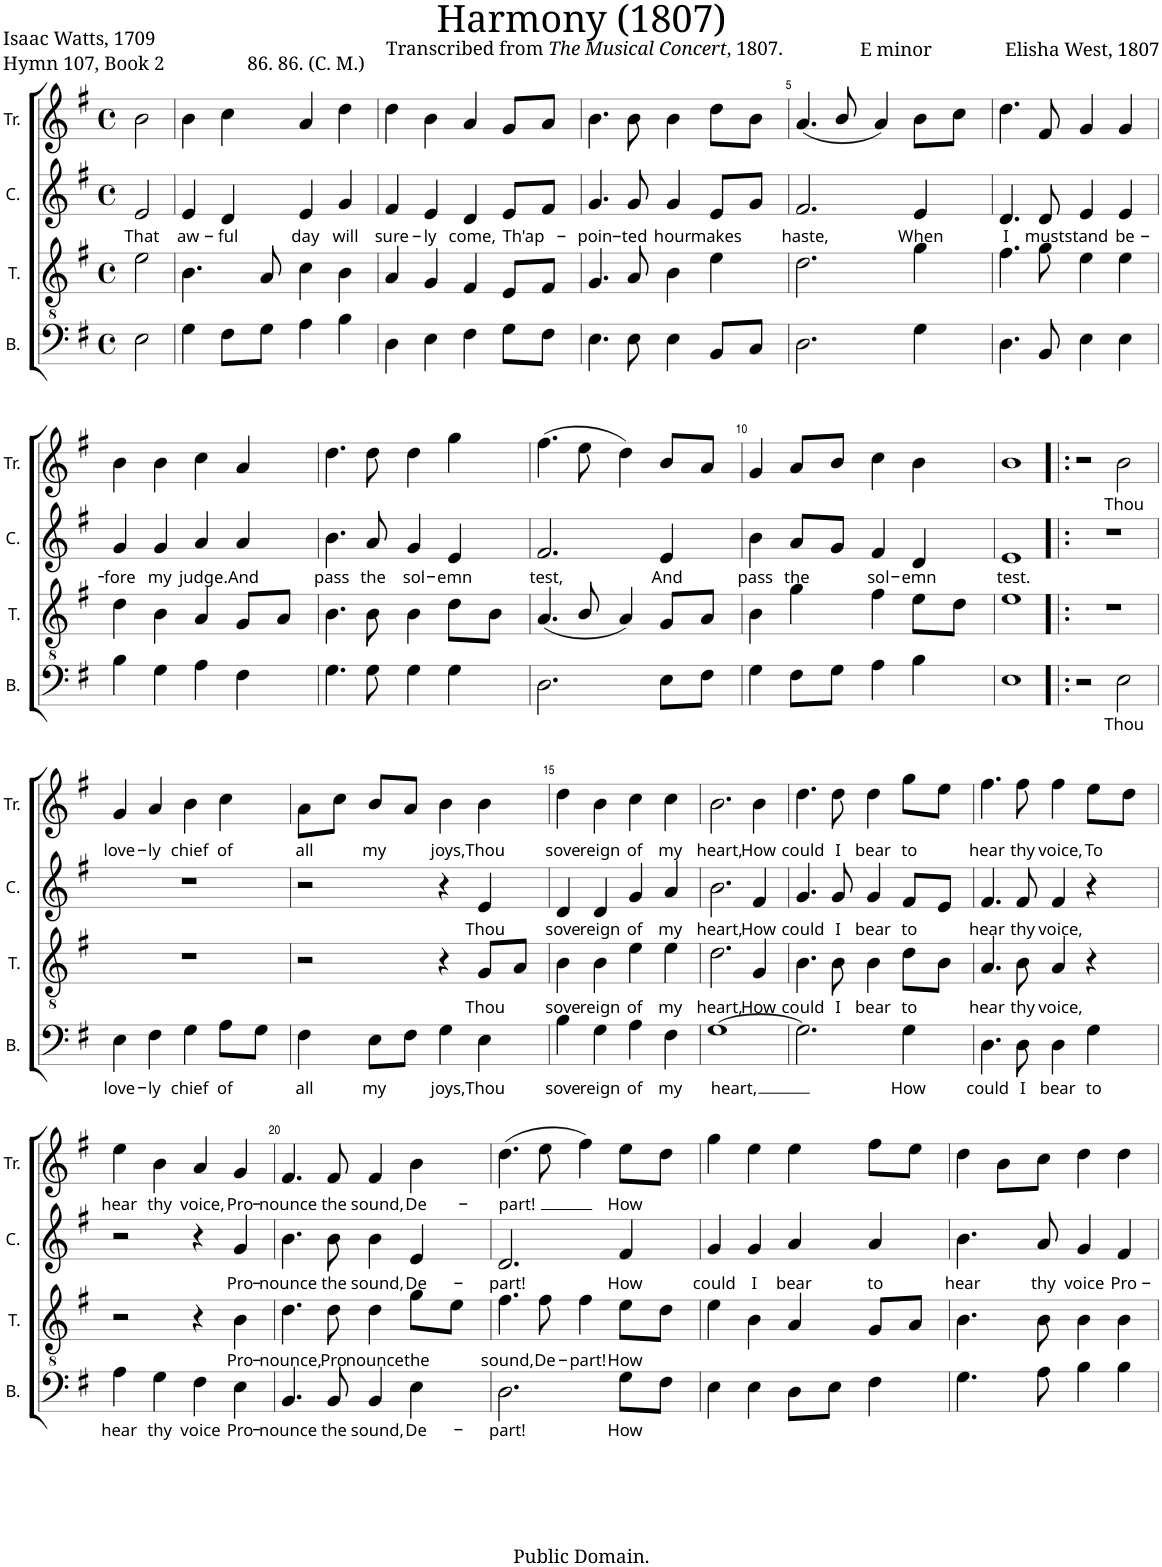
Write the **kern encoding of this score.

**kern	**text	**kern	**text	**kern	**text	**kern	**text
*part4	*part4	*part3	*part3	*part2	*part2	*part1	*part1
*staff4	*staff4	*staff3	*staff3	*staff2	*staff2	*staff1	*staff1
*I"B.	*	*I"T.	*	*I"C.	*	*I"Tr.	*
*I'B.	*	*I'T.	*	*I'C.	*	*I'Tr.	*
*clefF4	*	*clefGv2	*	*clefG2	*	*clefG2	*
*k[f#]	*	*k[f#]	*	*k[f#]	*	*k[f#]	*
*M4/4	*	*M4/4	*	*M4/4	*	*M4/4	*
*met(c)	*	*met(c)	*	*met(c)	*	*met(c)	*
=1	=1	=1	=1	=1	=1	=1	=1
!	!	!	!	!	!LO:LY:b	!	!
2E\	.	2e\	.	2e/	That	2b\	.
=2	=2	=2	=2	=2	=2	=2	=2
!	!	!	!	!	!LO:LY:b	!	!
4G\	.	4.B\	.	4e/	aw-	4b\	.
!	!	!	!	!	!LO:LY:b	!	!
8F#\L	.	.	.	4d/	-ful	4cc\	.
8G\J	.	8A/	.	.	.	.	.
!	!	!	!	!	!LO:LY:b	!	!
4A\	.	4c\	.	4e/	day	4a/	.
!	!	!	!	!	!LO:LY:b	!	!
4B\	.	4B\	.	4g/	will	4dd\	.
=3	=3	=3	=3	=3	=3	=3	=3
!	!	!	!	!	!LO:LY:b	!	!
4D\	.	4A/	.	4f#/	sure-	4dd\	.
!	!	!	!	!	!LO:LY:b	!	!
4E\	.	4G/	.	4e/	-ly	4b\	.
!	!	!	!	!	!LO:LY:b	!	!
4F#\	.	4F#/	.	4d/	come,	4a/	.
!	!	!	!	!	!LO:LY:b	!	!
8G\L	.	8E/L	.	8e/L	Th'ap-	8g/L	.
8F#\J	.	8F#/J	.	8f#/J	.	8a/J	.
=4	=4	=4	=4	=4	=4	=4	=4
!	!	!	!	!	!LO:LY:b	!	!
4.E\	.	4.G/	.	4.g/	-poin-	4.b\	.
!	!	!	!	!	!LO:LY:b	!	!
8E\	.	8A/	.	8g/	-ted	8b\	.
!	!	!	!	!	!LO:LY:b	!	!
4E\	.	4B\	.	4g/	hour	4b\	.
!	!	!	!	!	!LO:LY:b	!	!
8BB/L	.	4e\	.	8e/L	makes	8dd\L	.
8C/J	.	.	.	8g/J	.	8b\J	.
=5	=5	=5	=5	=5	=5	=5	=5
!	!	!	!	!	!LO:LY:b	!	!
2.D\	.	2.d\	.	2.f#/	haste,	(4.a/	.
.	.	.	.	.	.	8b/	.
.	.	.	.	.	.	4a/)	.
!	!	!	!	!	!LO:LY:b	!	!
4G\	.	4g\	.	4e/	When	8b\L	.
.	.	.	.	.	.	8cc\J	.
=6	=6	=6	=6	=6	=6	=6	=6
!	!	!	!	!	!LO:LY:b	!	!
4.D\	.	4.f#\	.	4.d/	I	4.dd\	.
!	!	!	!	!	!LO:LY:b	!	!
8BB/	.	8g\	.	8d/	must	8f#/	.
!	!	!	!	!	!LO:LY:b	!	!
4E\	.	4e\	.	4e/	stand	4g/	.
!	!	!	!	!	!LO:LY:b	!	!
4E\	.	4e\	.	4e/	be-	4g/	.
!!LO:LB:g=z
=7	=7	=7	=7	=7	=7	=7	=7
!	!	!	!	!	!LO:LY:b	!	!
4B\	.	4d\	.	4g/	-fore	4b\	.
!	!	!	!	!	!LO:LY:b	!	!
4G\	.	4B\	.	4g/	my	4b\	.
!	!	!	!	!	!LO:LY:b	!	!
4A\	.	4A/	.	4a/	judge.	4cc\	.
!	!	!	!	!	!LO:LY:b	!	!
4F#\	.	8G/L	.	4a/	And	4a/	.
.	.	8A/J	.	.	.	.	.
=8	=8	=8	=8	=8	=8	=8	=8
!	!	!	!	!	!LO:LY:b	!	!
4.G\	.	4.B\	.	4.b\	pass	4.dd\	.
!	!	!	!	!	!LO:LY:b	!	!
8G\	.	8B\	.	8a/	the	8dd\	.
!	!	!	!	!	!LO:LY:b	!	!
4G\	.	4B\	.	4g/	sol-	4dd\	.
!	!	!	!	!	!LO:LY:b	!	!
4G\	.	8d\L	.	4e/	-emn	4gg\	.
.	.	8B\J	.	.	.	.	.
=9	=9	=9	=9	=9	=9	=9	=9
!	!	!	!	!	!LO:LY:b	!	!
2.D\	.	(4.A/	.	2.f#/	test,	(4.ff#\	.
.	.	8B/	.	.	.	8ee\	.
.	.	4A/)	.	.	.	4dd\)	.
!	!	!	!	!	!LO:LY:b	!	!
8E\L	.	8G/L	.	4e/	And	8b/L	.
8F#\J	.	8A/J	.	.	.	8a/J	.
=10	=10	=10	=10	=10	=10	=10	=10
!	!	!	!	!	!LO:LY:b	!	!
4G\	.	4B\	.	4b\	pass	4g/	.
!	!	!	!	!	!LO:LY:b	!	!
8F#\L	.	4g\	.	8a/L	the	8a/L	.
8G\J	.	.	.	8g/J	.	8b/J	.
!	!	!	!	!	!LO:LY:b	!	!
4A\	.	4f#\	.	4f#/	sol-	4cc\	.
!	!	!	!	!	!LO:LY:b	!	!
4B\	.	8e\L	.	4d/	-emn	4b\	.
.	.	8d\J	.	.	.	.	.
=11	=11	=11	=11	=11	=11	=11	=11
!	!	!	!	!	!LO:LY:b	!	!
1E	.	1e	.	1e	test.	1b	.
=12!|:	=12!|:	=12!|:	=12!|:	=12!|:	=12!|:	=12!|:	=12!|:
2r	.	1r	.	1r	.	2r	.
!	!LO:LY:b	!	!	!	!	!	!LO:LY:b
2E\	Thou	.	.	.	.	2b\	Thou
!!LO:LB:g=z
=13	=13	=13	=13	=13	=13	=13	=13
!	!LO:LY:b	!	!	!	!	!	!LO:LY:b
4E\	love-	1r	.	1r	.	4g/	love-
!	!LO:LY:b	!	!	!	!	!	!LO:LY:b
4F#\	-ly	.	.	.	.	4a/	-ly
!	!LO:LY:b	!	!	!	!	!	!LO:LY:b
4G\	chief	.	.	.	.	4b\	chief
!	!LO:LY:b	!	!	!	!	!	!LO:LY:b
8A\L	of	.	.	.	.	4cc\	of
8G\J	.	.	.	.	.	.	.
=14	=14	=14	=14	=14	=14	=14	=14
!	!LO:LY:b	!	!	!	!	!	!LO:LY:b
4F#\	all	2r	.	2r	.	8a\L	all
.	.	.	.	.	.	8cc\J	.
!	!LO:LY:b	!	!	!	!	!	!LO:LY:b
8E\L	my	.	.	.	.	8b/L	my
8F#\J	.	.	.	.	.	8a/J	.
!	!LO:LY:b	!	!	!	!	!	!LO:LY:b
4G\	joys,	4r	.	4r	.	4b\	joys,
!	!LO:LY:b	!	!LO:LY:b	!	!LO:LY:b	!	!LO:LY:b
4E\	Thou	8G/L	Thou	4e/	Thou	4b\	Thou
.	.	8A/J	.	.	.	.	.
=15	=15	=15	=15	=15	=15	=15	=15
!	!LO:LY:b	!	!LO:LY:b	!	!LO:LY:b	!	!LO:LY:b
4B\	sove-	4B\	sove-	4d/	sove-	4dd\	sove-
!	!LO:LY:b	!	!LO:LY:b	!	!LO:LY:b	!	!LO:LY:b
4G\	-reign	4B\	-reign	4d/	-reign	4b\	-reign
!	!LO:LY:b	!	!LO:LY:b	!	!LO:LY:b	!	!LO:LY:b
4A\	of	4e\	of	4g/	of	4cc\	of
!	!LO:LY:b	!	!LO:LY:b	!	!LO:LY:b	!	!LO:LY:b
4F#\	my	4e\	my	4a/	my	4cc\	my
=16	=16	=16	=16	=16	=16	=16	=16
!	!LO:LY:b	!	!LO:LY:b	!	!LO:LY:b	!	!LO:LY:b
[1G	heart,	2.d\	heart,	2.b\	heart,	2.b\	heart,
!	!	!	!LO:LY:b	!	!LO:LY:b	!	!LO:LY:b
.	.	4G/	How	4f#/	How	4b\	How
=17	=17	=17	=17	=17	=17	=17	=17
!	!	!	!LO:LY:b	!	!LO:LY:b	!	!LO:LY:b
2.G\]	.	4.B\	could	4.g/	could	4.dd\	could
!	!	!	!LO:LY:b	!	!LO:LY:b	!	!LO:LY:b
.	.	8B\	I	8g/	I	8dd\	I
!	!	!	!LO:LY:b	!	!LO:LY:b	!	!LO:LY:b
.	.	4B\	bear	4g/	bear	4dd\	bear
!	!LO:LY:b	!	!LO:LY:b	!	!LO:LY:b	!	!LO:LY:b
4G\	How	8d\L	to	8f#/L	to	8gg\L	to
.	.	8B\J	.	8e/J	.	8ee\J	.
=18	=18	=18	=18	=18	=18	=18	=18
!	!LO:LY:b	!	!LO:LY:b	!	!LO:LY:b	!	!LO:LY:b
4.D\	could	4.A/	hear	4.f#/	hear	4.ff#\	hear
!	!LO:LY:b	!	!LO:LY:b	!	!LO:LY:b	!	!LO:LY:b
8D\	I	8B\	thy	8f#/	thy	8ff#\	thy
!	!LO:LY:b	!	!LO:LY:b	!	!LO:LY:b	!	!LO:LY:b
4D\	bear	4A/	voice,	4f#/	voice,	4ff#\	voice,
!	!LO:LY:b	!	!	!	!	!	!LO:LY:b
4G\	to	4r	.	4r	.	8ee\L	To
.	.	.	.	.	.	8dd\J	.
!!LO:LB:g=z
=19	=19	=19	=19	=19	=19	=19	=19
!	!LO:LY:b	!	!	!	!	!	!LO:LY:b
4A\	hear	2r	.	2r	.	4ee\	hear
!	!LO:LY:b	!	!	!	!	!	!LO:LY:b
4G\	thy	.	.	.	.	4b\	thy
!	!LO:LY:b	!	!	!	!	!	!LO:LY:b
4F#\	voice	4r	.	4r	.	4a/	voice,
!	!LO:LY:b	!	!LO:LY:b	!	!LO:LY:b	!	!LO:LY:b
4E\	Pro-	4B\	Pro-	4g/	Pro-	4g/	Pro-
=20	=20	=20	=20	=20	=20	=20	=20
!	!LO:LY:b	!	!LO:LY:b	!	!LO:LY:b	!	!LO:LY:b
4.BB/	-nounce	4.d\	-nounce,	4.b\	-nounce	4.f#/	-nounce
!	!LO:LY:b	!	!LO:LY:b	!	!LO:LY:b	!	!LO:LY:b
8BB/	the	8d\	Pro-	8b\	the	8f#/	the
!	!LO:LY:b	!	!LO:LY:b	!	!LO:LY:b	!	!LO:LY:b
4BB/	sound,	4d\	-nounce	4b\	sound,	4f#/	sound,
!	!LO:LY:b	!	!LO:LY:b	!	!LO:LY:b	!	!LO:LY:b
4E\	De-	8g\L	the	4e/	De-	4b\	De-
.	.	8e\J	.	.	.	.	.
=21	=21	=21	=21	=21	=21	=21	=21
!	!LO:LY:b	!	!LO:LY:b	!	!LO:LY:b	!	!LO:LY:b
2.D\	-part!	4.f#\	sound,	2.d/	-part!	(4.dd\	-part!
!	!	!	!LO:LY:b	!	!	!	!
.	.	8f#\	De-	.	.	8ee\	.
!	!	!	!LO:LY:b	!	!	!	!
.	.	4f#\	-part!	.	.	4ff#\)	.
!	!LO:LY:b	!	!LO:LY:b	!	!LO:LY:b	!	!LO:LY:b
8G\L	How	8e\L	How	4f#/	How	8ee\L	How
8F#\J	.	8d\J	.	.	.	8dd\J	.
=22	=22	=22	=22	=22	=22	=22	=22
!	!	!	!	!	!LO:LY:b	!	!
4E\	.	4e\	.	4g/	could	4gg\	.
!	!	!	!	!	!LO:LY:b	!	!
4E\	.	4B\	.	4g/	I	4ee\	.
!	!	!	!	!	!LO:LY:b	!	!
8D\L	.	4A/	.	4a/	bear	4ee\	.
8E\J	.	.	.	.	.	.	.
!	!	!	!	!	!LO:LY:b	!	!
4F#\	.	8G/L	.	4a/	to	8ff#\L	.
.	.	8A/J	.	.	.	8ee\J	.
=23	=23	=23	=23	=23	=23	=23	=23
!	!	!	!	!	!LO:LY:b	!	!
4.G\	.	4.B\	.	4.b\	hear	4dd\	.
.	.	.	.	.	.	8b\L	.
!	!	!	!	!	!LO:LY:b	!	!
8A\	.	8B\	.	8a/	thy	8cc\J	.
!	!	!	!	!	!LO:LY:b	!	!
4B\	.	4B\	.	4g/	voice	4dd\	.
!	!	!	!	!	!LO:LY:b	!	!
4B\	.	4B\	.	4f#/	Pro-	4dd\	.
=	=	=	=	=	=	=	=
*-	*-	*-	*-	*-	*-	*-	*-
